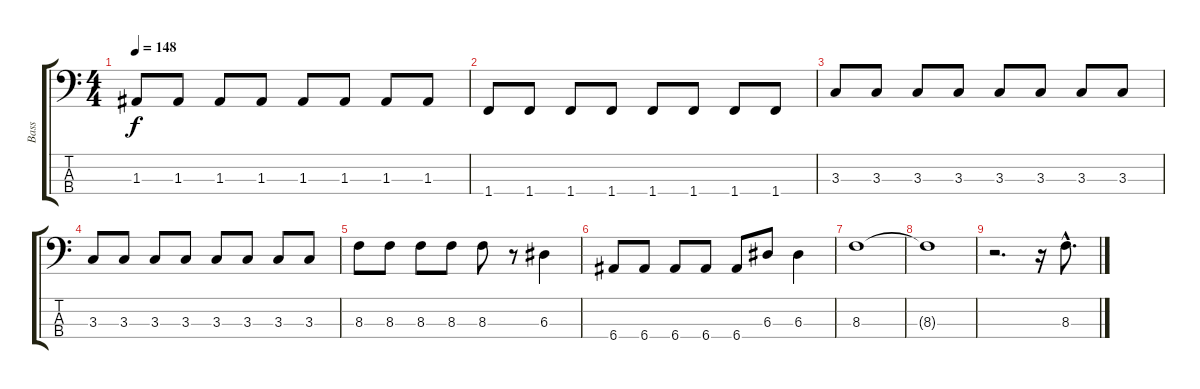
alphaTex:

\track ("Bass" "Bass") {instrument electricbasspick}
\staff {score tabs}
\tuning (G2 D2 A1 E1) {hide}
\ts (4 4)
\tempo 148
\clef f4
\ks c
1.3.8{dy f} 1.3.8 1.3.8 1.3.8 1.3.8 1.3.8 1.3.8 1.3.8 |
1.4.8 1.4.8 1.4.8 1.4.8 1.4.8 1.4.8 1.4.8 1.4.8 |
3.3.8 3.3.8 3.3.8 3.3.8 3.3.8 3.3.8 3.3.8 3.3.8 |
3.3.8 3.3.8 3.3.8 3.3.8 3.3.8 3.3.8 3.3.8 3.3.8 |
8.3.8 8.3.8 8.3.8 8.3.8 8.3.8 r.8 6.3.4 |
6.4.8 6.4.8 6.4.8 6.4.8 6.4.8 6.3.8 6.3.4 |
8.3.1 |
8.3{t}.1 |
r.2{d} r.16 8.3{hac}.8{d}
